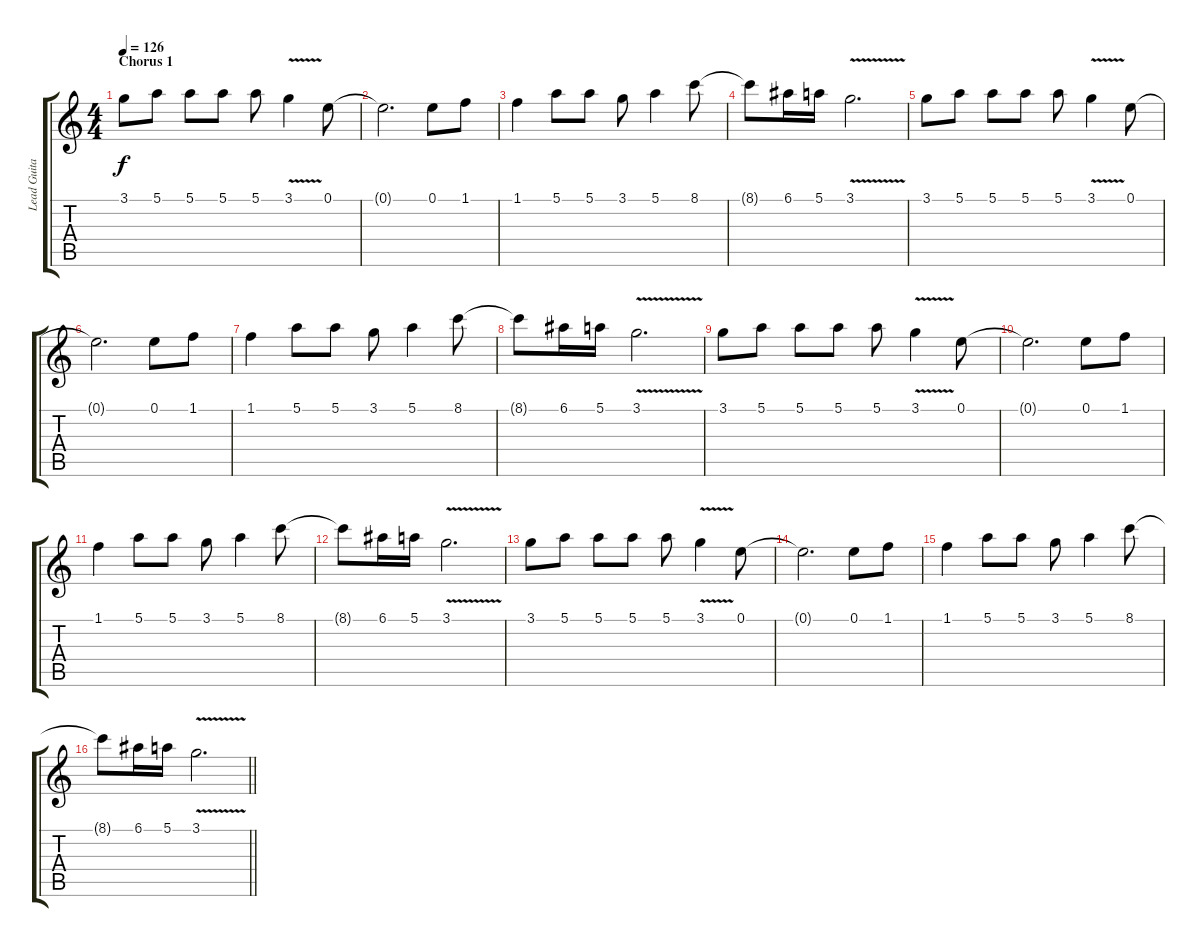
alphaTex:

\track ("Lead Guitar - Chris" "Lead Guita") {instrument distortionguitar}
\staff {score tabs}
\tuning (E4 B3 G3 D3 A2 E2) {hide}
\ts (4 4)
\section ("" "Chorus 1")
\tempo 126
\clef g2
\ks c
3.1.8{dy f} 5.1.8 5.1.8 5.1.8 5.1.8 3.1{v}.4 0.1.8 |
0.1{t}.2{d} 0.1.8 1.1.8 |
1.1.4 5.1.8 5.1.8 3.1.8 5.1.4 8.1.8 |
8.1{t}.8 6.1.16 5.1.16 3.1{v}.2{d} |
3.1.8 5.1.8 5.1.8 5.1.8 5.1.8 3.1{v}.4 0.1.8 |
0.1{t}.2{d} 0.1.8 1.1.8 |
1.1.4 5.1.8 5.1.8 3.1.8 5.1.4 8.1.8 |
8.1{t}.8 6.1.16 5.1.16 3.1{v}.2{d} |
3.1.8 5.1.8 5.1.8 5.1.8 5.1.8 3.1{v}.4 0.1.8 |
0.1{t}.2{d} 0.1.8 1.1.8 |
1.1.4 5.1.8 5.1.8 3.1.8 5.1.4 8.1.8 |
8.1{t}.8 6.1.16 5.1.16 3.1{v}.2{d} |
3.1.8 5.1.8 5.1.8 5.1.8 5.1.8 3.1{v}.4 0.1.8 |
0.1{t}.2{d} 0.1.8 1.1.8 |
1.1.4 5.1.8 5.1.8 3.1.8 5.1.4 8.1.8 |
\barLineRight lightlight
8.1{t}.8 6.1.16 5.1.16 3.1{v}.2{d}
